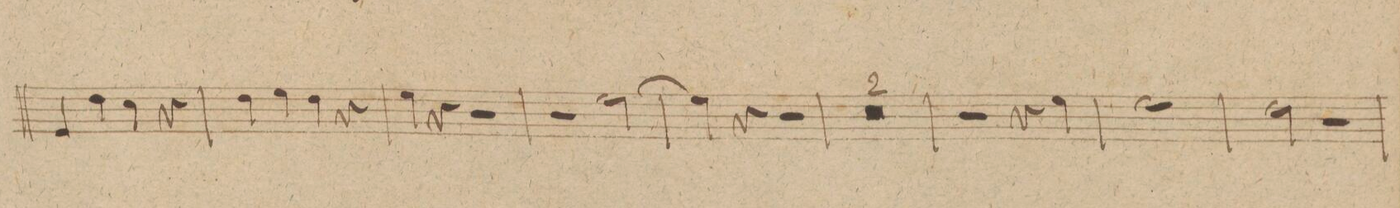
**kern	**dynam
*I"Trompetto 2do in A.	*
*clefG2	*
*k[f#c#g#]	*
*met(c|)	*
*M2/2	*
4c#/	.
4b\	.
4a\	.
4r	.
=239	=239
4b\	.
4cc#\	.
4b\	.
4r	.
=240	=240
4cc#\	.
4r	.
2r	.
=241	=241
2r	.
[>2cc#\	.
=242	=242
4cc#\]	.
4r	.
2r	.
=243	=243
0r	.
=244	=244
=245	=245
2r	.
4r	.
4cc#\	.
=246	=246
1cc#	.
=247	=247
2b\	.
2r	.
=248	=248
*-	*-
